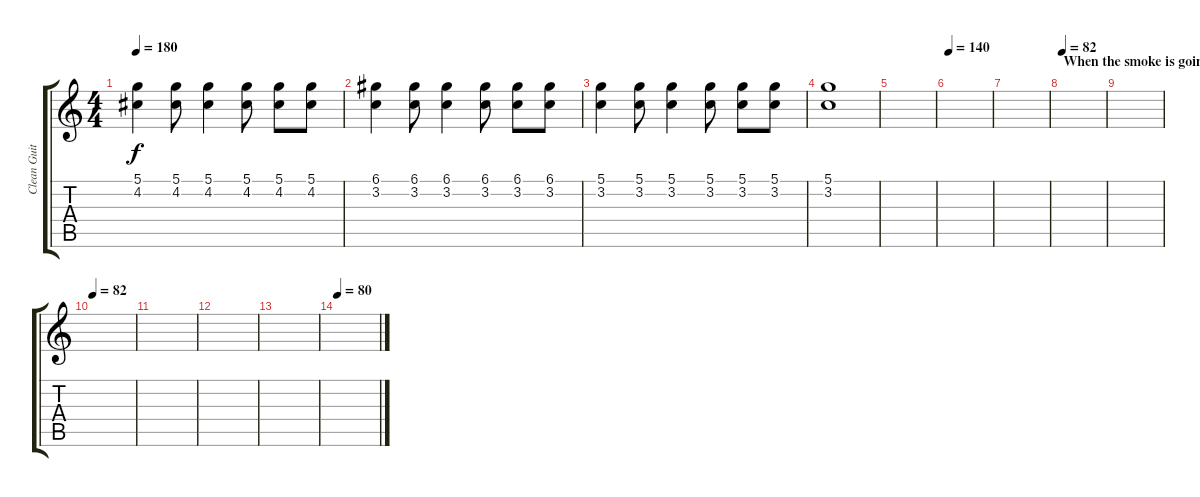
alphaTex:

\track ("Clean Guitar" "Clean Guit") {instrument electricguitarclean}
\staff {score tabs}
\tuning (D4 A3 F3 C3 G2 C2) {hide}
\ts (4 4)
\tempo 180
\clef g2
\ks c
(5.1 4.2).4{dy f} (5.1 4.2).8 (5.1 4.2).4 (5.1 4.2).8 (5.1 4.2).8 (5.1 4.2).8 |
(6.1 3.2).4 (6.1 3.2).8 (6.1 3.2).4 (6.1 3.2).8 (6.1 3.2).8 (6.1 3.2).8 |
(5.1 3.2).4 (5.1 3.2).8 (5.1 3.2).4 (5.1 3.2).8 (5.1 3.2).8 (5.1 3.2).8 |
(5.1 3.2).1 |
|
\tempo 140
|
|
\section ("" "When the smoke is going Down (cover Scorpions)(with Spiders bass)")
\tempo 82
|
|
\tempo 82
|
|
|
|
\tempo 80
